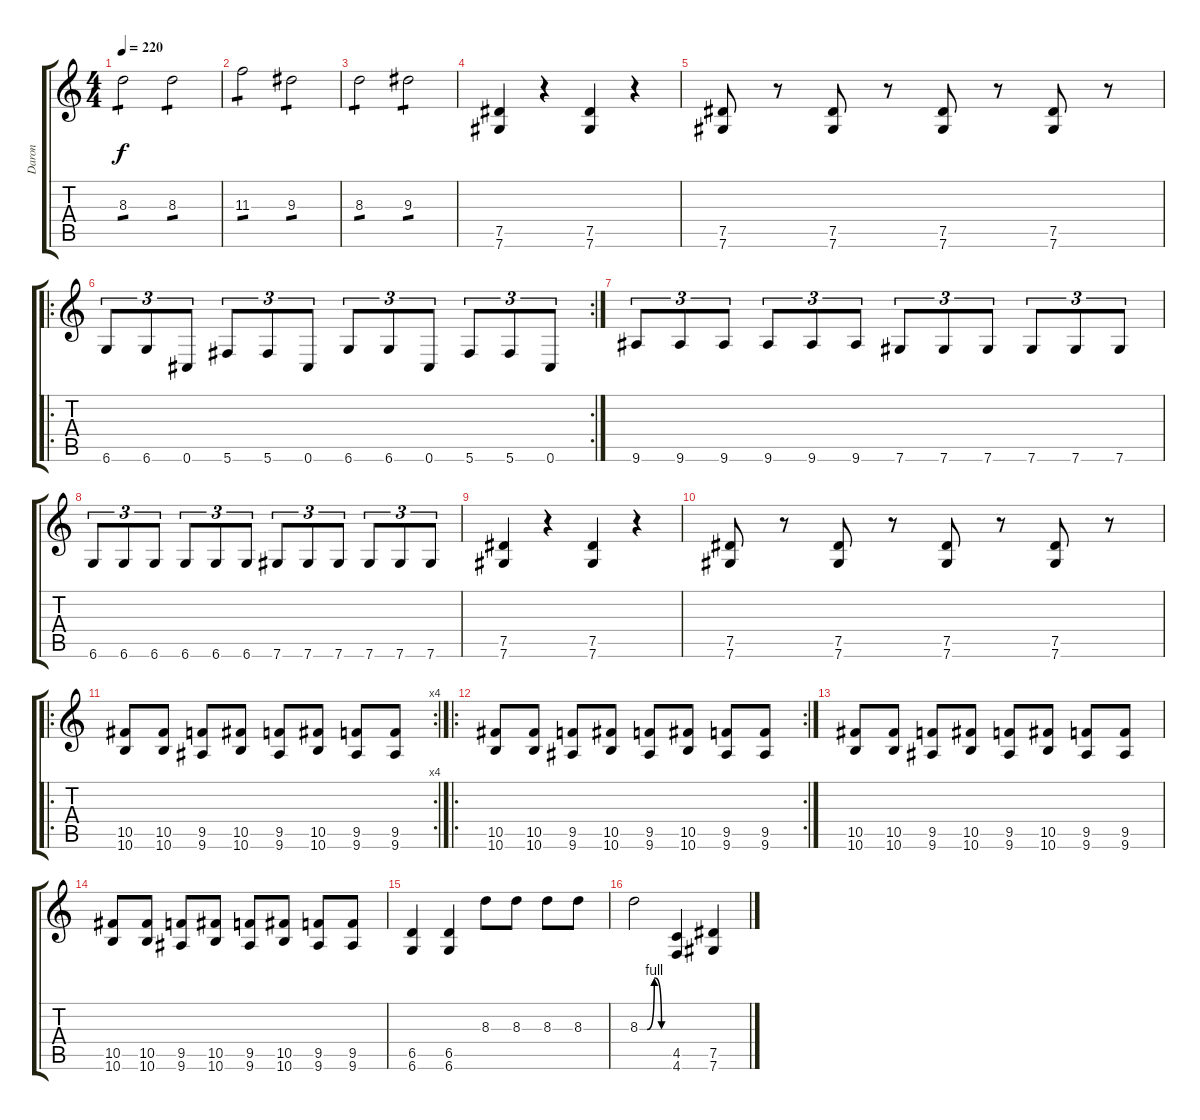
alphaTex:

\track ("Daron" "Daron") {instrument distortionguitar}
\staff {score tabs}
\tuning (Eb4 Bb3 Gb3 Db3 Ab2 Db2) {hide}
\ts (4 4)
\tempo 220
\clef g2
\ks c
8.3.2{tp 1 dy f} 8.3.2{tp 1} |
11.3.2{tp 1} 9.3.2{tp 1} |
8.3.2{tp 1} 9.3.2{tp 1} |
(7.5 7.6).4 r.4 (7.5 7.6).4 r.4 |
(7.5 7.6).8 r.8 (7.5 7.6).8 r.8 (7.5 7.6).8 r.8 (7.5 7.6).8 r.8 |
\ro
\rc 2
6.6.8{tu (3 2)} 6.6.8{tu (3 2)} 0.6.8{tu (3 2)} 5.6.8{tu (3 2)} 5.6.8{tu (3 2)} 0.6.8{tu (3 2)} 6.6.8{tu (3 2)} 6.6.8{tu (3 2)} 0.6.8{tu (3 2)} 5.6.8{tu (3 2)} 5.6.8{tu (3 2)} 0.6.8{tu (3 2)} |
9.6.8{tu (3 2)} 9.6.8{tu (3 2)} 9.6.8{tu (3 2)} 9.6.8{tu (3 2)} 9.6.8{tu (3 2)} 9.6.8{tu (3 2)} 7.6.8{tu (3 2)} 7.6.8{tu (3 2)} 7.6.8{tu (3 2)} 7.6.8{tu (3 2)} 7.6.8{tu (3 2)} 7.6.8{tu (3 2)} |
6.6.8{tu (3 2)} 6.6.8{tu (3 2)} 6.6.8{tu (3 2)} 6.6.8{tu (3 2)} 6.6.8{tu (3 2)} 6.6.8{tu (3 2)} 7.6.8{tu (3 2)} 7.6.8{tu (3 2)} 7.6.8{tu (3 2)} 7.6.8{tu (3 2)} 7.6.8{tu (3 2)} 7.6.8{tu (3 2)} |
(7.5 7.6).4 r.4 (7.5 7.6).4 r.4 |
(7.5 7.6).8 r.8 (7.5 7.6).8 r.8 (7.5 7.6).8 r.8 (7.5 7.6).8 r.8 |
\ro
\rc 4
(10.5 10.6).8 (10.5 10.6).8 (9.5 9.6).8 (10.5 10.6).8 (9.5 9.6).8 (10.5 10.6).8 (9.5 9.6).8 (9.5 9.6).8 |
\ro
\rc 2
(10.5 10.6).8 (10.5 10.6).8 (9.5 9.6).8 (10.5 10.6).8 (9.5 9.6).8 (10.5 10.6).8 (9.5 9.6).8 (9.5 9.6).8 |
(10.5 10.6).8 (10.5 10.6).8 (9.5 9.6).8 (10.5 10.6).8 (9.5 9.6).8 (10.5 10.6).8 (9.5 9.6).8 (9.5 9.6).8 |
(10.5 10.6).8 (10.5 10.6).8 (9.5 9.6).8 (10.5 10.6).8 (9.5 9.6).8 (10.5 10.6).8 (9.5 9.6).8 (9.5 9.6).8 |
(6.5 6.6).4 (6.5 6.6).4 8.3.8 8.3.8 8.3.8 8.3.8 |
8.3{be (custom 0 0 15 0 30 4 45 0 60 0)}.2 (4.5 4.6).4 (7.5 7.6).4
